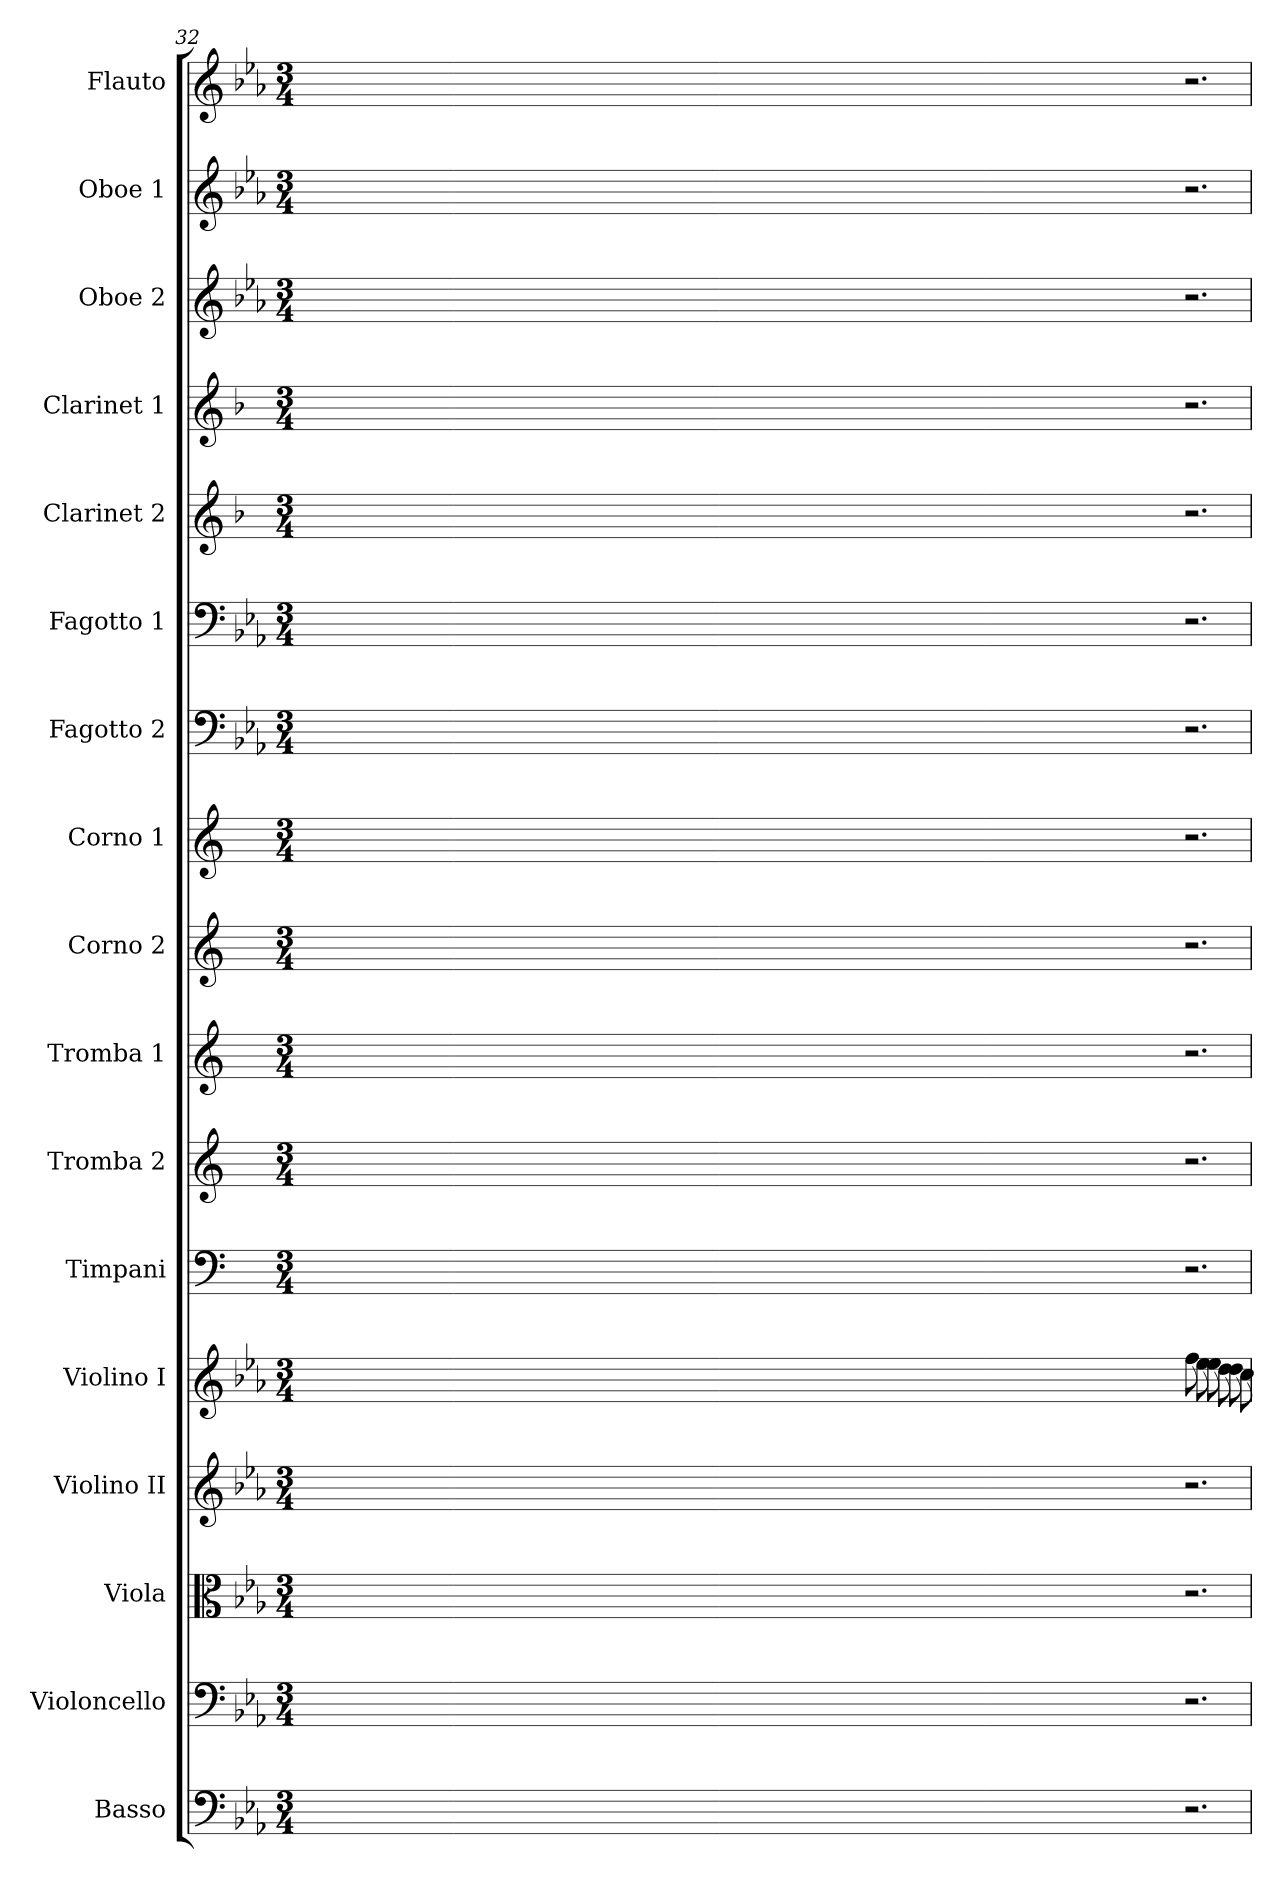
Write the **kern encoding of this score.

**kern	**kern	**kern	**kern	**kern	**kern	**kern	**kern	**kern	**kern	**kern	**kern	**kern	**kern	**kern	**kern	**kern
*part17	*part16	*part15	*part14	*part13	*part12	*part11	*part10	*part9	*part8	*part7	*part6	*part5	*part4	*part3	*part2	*part1
*staff17	*staff16	*staff15	*staff14	*staff13	*staff12	*staff11	*staff10	*staff9	*staff8	*staff7	*staff6	*staff5	*staff4	*staff3	*staff2	*staff1
*I"Basso	*I"Violoncello	*I"Viola	*I"Violino II	*I"Violino I	*I"Timpani	*I"Tromba 2	*I"Tromba 1	*I"Corno 2	*I"Corno 1	*I"Fagotto 2	*I"Fagotto 1	*I"Clarinet 2	*I"Clarinet 1	*I"Oboe 2	*I"Oboe 1	*I"Flauto
*	*I'Vc	*I'Vla	*I'Vln	*I'Vln	*	*	*	*	*	*	*	*I'Cl	*I'Cl	*I'Ob	*I'Ob	*I'Fl
*clefF4	*clefF4	*clefC3	*clefG2	*clefG2	*clefF4	*clefG2	*clefG2	*clefG2	*clefG2	*clefF4	*clefF4	*clefG2	*clefG2	*clefG2	*clefG2	*clefG2
*ITrd7c12	*	*	*	*	*	*ITrd-2c-3	*ITrd-2c-3	*ITrd5c9	*ITrd5c9	*	*	*ITrd1c2	*ITrd1c2	*	*	*
*k[b-e-a-]	*k[b-e-a-]	*k[b-e-a-]	*k[b-e-a-]	*k[b-e-a-]	*	*	*	*	*	*k[b-e-a-]	*k[b-e-a-]	*k[b-e-a-]	*k[b-e-a-]	*k[b-e-a-]	*k[b-e-a-]	*k[b-e-a-]
*M3/4	*M3/4	*M3/4	*M3/4	*M3/4	*M3/4	*M3/4	*M3/4	*M3/4	*M3/4	*M3/4	*M3/4	*M3/4	*M3/4	*M3/4	*M3/4	*M3/4
=32	=32	=32	=32	=32	=32	=32	=32	=32	=32	=32	=32	=32	=32	=32	=32	=32
1ryy	1ryy	1ryy	1ryy	1ryy	1ryy	1ryy	1ryy	1ryy	1ryy	1ryy	1ryy	1ryy	1ryy	1ryy	1ryy	1ryy
1ryy	1ryy	1ryy	1ryy	1ryy	1ryy	1ryy	1ryy	1ryy	1ryy	1ryy	1ryy	1ryy	1ryy	1ryy	1ryy	1ryy
1ryy	1ryy	1ryy	1ryy	1ryy	1ryy	1ryy	1ryy	1ryy	1ryy	1ryy	1ryy	1ryy	1ryy	1ryy	1ryy	1ryy
1ryy	1ryy	1ryy	1ryy	1ryy	1ryy	1ryy	1ryy	1ryy	1ryy	1ryy	1ryy	1ryy	1ryy	1ryy	1ryy	1ryy
1ryy	1ryy	1ryy	1ryy	1ryy	1ryy	1ryy	1ryy	1ryy	1ryy	1ryy	1ryy	1ryy	1ryy	1ryy	1ryy	1ryy
1ryy	1ryy	1ryy	1ryy	1ryy	1ryy	1ryy	1ryy	1ryy	1ryy	1ryy	1ryy	1ryy	1ryy	1ryy	1ryy	1ryy
1ryy	1ryy	1ryy	1ryy	1ryy	1ryy	1ryy	1ryy	1ryy	1ryy	1ryy	1ryy	1ryy	1ryy	1ryy	1ryy	1ryy
1ryy	1ryy	1ryy	1ryy	1ryy	1ryy	1ryy	1ryy	1ryy	1ryy	1ryy	1ryy	1ryy	1ryy	1ryy	1ryy	1ryy
1ryy	1ryy	1ryy	1ryy	1ryy	1ryy	1ryy	1ryy	1ryy	1ryy	1ryy	1ryy	1ryy	1ryy	1ryy	1ryy	1ryy
1ryy	1ryy	1ryy	1ryy	1ryy	1ryy	1ryy	1ryy	1ryy	1ryy	1ryy	1ryy	1ryy	1ryy	1ryy	1ryy	1ryy
1ryy	1ryy	1ryy	1ryy	1ryy	1ryy	1ryy	1ryy	1ryy	1ryy	1ryy	1ryy	1ryy	1ryy	1ryy	1ryy	1ryy
1ryy	1ryy	1ryy	1ryy	1ryy	1ryy	1ryy	1ryy	1ryy	1ryy	1ryy	1ryy	1ryy	1ryy	1ryy	1ryy	1ryy
1ryy	1ryy	1ryy	1ryy	1ryy	1ryy	1ryy	1ryy	1ryy	1ryy	1ryy	1ryy	1ryy	1ryy	1ryy	1ryy	1ryy
1ryy	1ryy	1ryy	1ryy	1ryy	1ryy	1ryy	1ryy	1ryy	1ryy	1ryy	1ryy	1ryy	1ryy	1ryy	1ryy	1ryy
1ryy	1ryy	1ryy	1ryy	1ryy	1ryy	1ryy	1ryy	1ryy	1ryy	1ryy	1ryy	1ryy	1ryy	1ryy	1ryy	1ryy
1ryy	1ryy	1ryy	1ryy	1ryy	1ryy	1ryy	1ryy	1ryy	1ryy	1ryy	1ryy	1ryy	1ryy	1ryy	1ryy	1ryy
1ryy	1ryy	1ryy	1ryy	1ryy	1ryy	1ryy	1ryy	1ryy	1ryy	1ryy	1ryy	1ryy	1ryy	1ryy	1ryy	1ryy
1ryy	1ryy	1ryy	1ryy	1ryy	1ryy	1ryy	1ryy	1ryy	1ryy	1ryy	1ryy	1ryy	1ryy	1ryy	1ryy	1ryy
1ryy	1ryy	1ryy	1ryy	1ryy	1ryy	1ryy	1ryy	1ryy	1ryy	1ryy	1ryy	1ryy	1ryy	1ryy	1ryy	1ryy
1ryy	1ryy	1ryy	1ryy	1ryy	1ryy	1ryy	1ryy	1ryy	1ryy	1ryy	1ryy	1ryy	1ryy	1ryy	1ryy	1ryy
1ryy	1ryy	1ryy	1ryy	1ryy	1ryy	1ryy	1ryy	1ryy	1ryy	1ryy	1ryy	1ryy	1ryy	1ryy	1ryy	1ryy
1ryy	1ryy	1ryy	1ryy	1ryy	1ryy	1ryy	1ryy	1ryy	1ryy	1ryy	1ryy	1ryy	1ryy	1ryy	1ryy	1ryy
4ryy	4ryy	4ryy	4ryy	4ryy	4ryy	4ryy	4ryy	4ryy	4ryy	4ryy	4ryy	4ryy	4ryy	4ryy	4ryy	4ryy
8.ryy	8.ryy	8.ryy	8.ryy	8.ryy	8.ryy	8.ryy	8.ryy	8.ryy	8.ryy	8.ryy	8.ryy	8.ryy	8.ryy	8.ryy	8.ryy	8.ryy
2.r	2.r	2.r	2.r	8ff	2.r	2.r	2.r	2.r	2.r	2.r	2.r	2.r	2.r	2.r	2.r	2.r
.	.	.	.	8ee-	.	.	.	.	.	.	.	.	.	.	.	.
.	.	.	.	8ee-	.	.	.	.	.	.	.	.	.	.	.	.
.	.	.	.	8dd	.	.	.	.	.	.	.	.	.	.	.	.
.	.	.	.	8dd	.	.	.	.	.	.	.	.	.	.	.	.
.	.	.	.	8cc	.	.	.	.	.	.	.	.	.	.	.	.
=	=	=	=	=	=	=	=	=	=	=	=	=	=	=	=	=
*-	*-	*-	*-	*-	*-	*-	*-	*-	*-	*-	*-	*-	*-	*-	*-	*-
